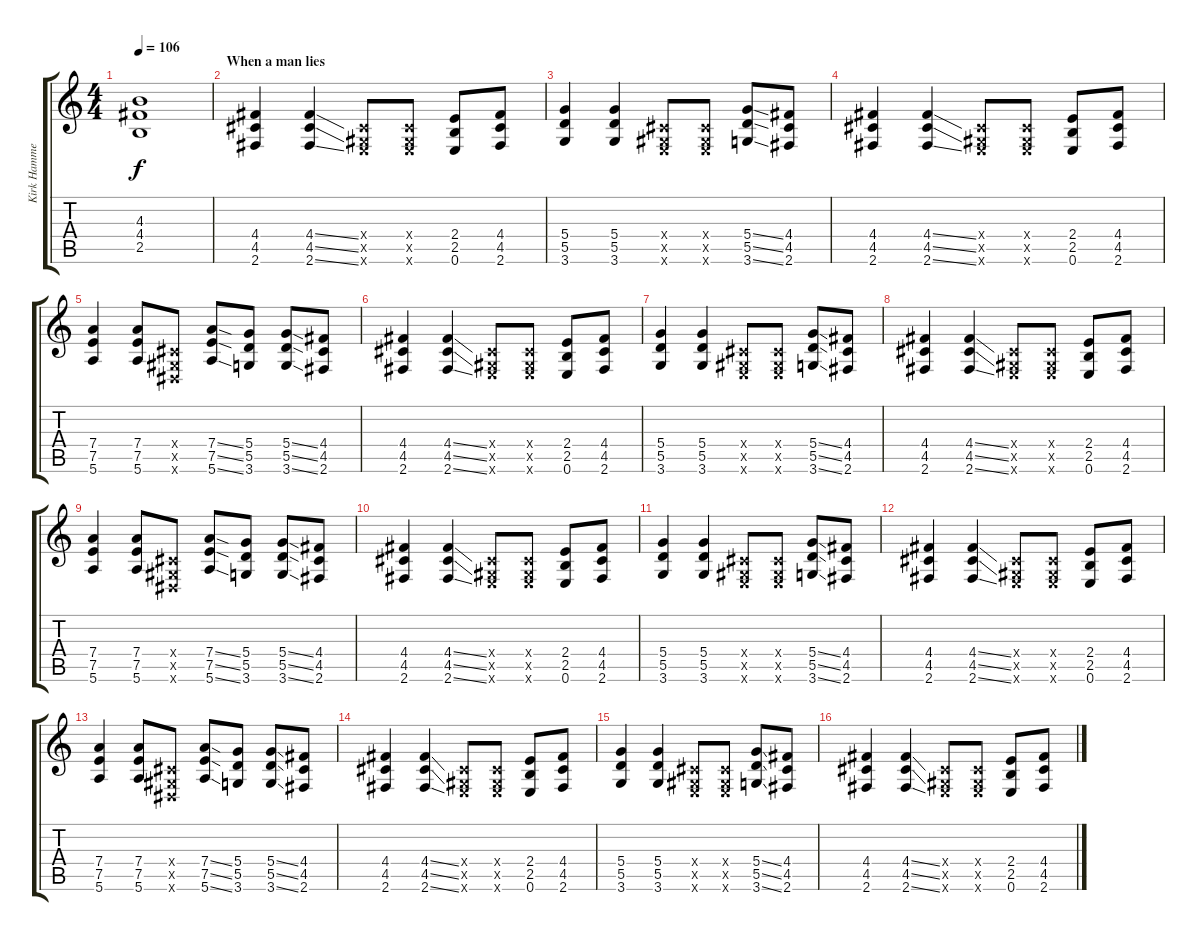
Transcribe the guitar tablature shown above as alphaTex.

\track ("Kirk Hammet" "Kirk Hamme") {instrument distortionguitar}
\staff {score tabs}
\tuning (E4 B3 G3 D3 A2 E2) {hide}
\ts (4 4)
\tempo 106
\clef g2
\ks c
(4.3{t} 4.4{t} 2.5{t}).1{dy f} |
\section ("" "When a man lies")
(4.4 4.5 2.6).4{volume 14} (4.4{ss} 4.5{ss} 2.6{ss}).4 (-1.4{x} -1.5{x} 0.6{x}).8 (-1.4{x} -1.5{x} 0.6{x}).8 (2.4 2.5 0.6).8 (4.4 4.5 2.6).8 |
(5.4 5.5 3.6).4 (5.4 5.5 3.6).4 (-1.4{x} -1.5{x} 0.6{x}).8 (-1.4{x} -1.5{x} 0.6{x}).8 (5.4{ss} 5.5{ss} 3.6{ss}).8 (4.4 4.5 2.6).8 |
(4.4 4.5 2.6).4 (4.4{ss} 4.5{ss} 2.6{ss}).4 (-1.4{x} -1.5{x} 0.6{x}).8 (-1.4{x} -1.5{x} 0.6{x}).8 (2.4 2.5 0.6).8 (4.4 4.5 2.6).8 |
(7.4 7.5 5.6).4 (7.4 7.5 5.6).8 (-1.4{x} -1.5{x} -1.6{x}).8 (7.4{ss} 7.5{ss} 5.6{ss}).8 (5.4 5.5 3.6).8 (5.4{ss} 5.5{ss} 3.6{ss}).8 (4.4 4.5 2.6).8 |
(4.4 4.5 2.6).4 (4.4{ss} 4.5{ss} 2.6{ss}).4 (-1.4{x} -1.5{x} 0.6{x}).8 (-1.4{x} -1.5{x} 0.6{x}).8 (2.4 2.5 0.6).8 (4.4 4.5 2.6).8 |
(5.4 5.5 3.6).4 (5.4 5.5 3.6).4 (-1.4{x} -1.5{x} 0.6{x}).8 (-1.4{x} -1.5{x} 0.6{x}).8 (5.4{ss} 5.5{ss} 3.6{ss}).8 (4.4 4.5 2.6).8 |
(4.4 4.5 2.6).4 (4.4{ss} 4.5{ss} 2.6{ss}).4 (-1.4{x} -1.5{x} 0.6{x}).8 (-1.4{x} -1.5{x} 0.6{x}).8 (2.4 2.5 0.6).8 (4.4 4.5 2.6).8 |
(7.4 7.5 5.6).4 (7.4 7.5 5.6).8 (-1.4{x} -1.5{x} -1.6{x}).8 (7.4{ss} 7.5{ss} 5.6{ss}).8 (5.4 5.5 3.6).8 (5.4{ss} 5.5{ss} 3.6{ss}).8 (4.4 4.5 2.6).8 |
(4.4 4.5 2.6).4 (4.4{ss} 4.5{ss} 2.6{ss}).4 (-1.4{x} -1.5{x} 0.6{x}).8 (-1.4{x} -1.5{x} 0.6{x}).8 (2.4 2.5 0.6).8 (4.4 4.5 2.6).8 |
(5.4 5.5 3.6).4 (5.4 5.5 3.6).4 (-1.4{x} -1.5{x} 0.6{x}).8 (-1.4{x} -1.5{x} 0.6{x}).8 (5.4{ss} 5.5{ss} 3.6{ss}).8 (4.4 4.5 2.6).8 |
(4.4 4.5 2.6).4 (4.4{ss} 4.5{ss} 2.6{ss}).4 (-1.4{x} -1.5{x} 0.6{x}).8 (-1.4{x} -1.5{x} 0.6{x}).8 (2.4 2.5 0.6).8 (4.4 4.5 2.6).8 |
(7.4 7.5 5.6).4 (7.4 7.5 5.6).8 (-1.4{x} -1.5{x} -1.6{x}).8 (7.4{ss} 7.5{ss} 5.6{ss}).8 (5.4 5.5 3.6).8 (5.4{ss} 5.5{ss} 3.6{ss}).8 (4.4 4.5 2.6).8 |
(4.4 4.5 2.6).4 (4.4{ss} 4.5{ss} 2.6{ss}).4 (-1.4{x} -1.5{x} 0.6{x}).8 (-1.4{x} -1.5{x} 0.6{x}).8 (2.4 2.5 0.6).8 (4.4 4.5 2.6).8 |
(5.4 5.5 3.6).4 (5.4 5.5 3.6).4 (-1.4{x} -1.5{x} 0.6{x}).8 (-1.4{x} -1.5{x} 0.6{x}).8 (5.4{ss} 5.5{ss} 3.6{ss}).8 (4.4 4.5 2.6).8 |
(4.4 4.5 2.6).4 (4.4{ss} 4.5{ss} 2.6{ss}).4 (-1.4{x} -1.5{x} 0.6{x}).8 (-1.4{x} -1.5{x} 0.6{x}).8 (2.4 2.5 0.6).8 (4.4 4.5 2.6).8
